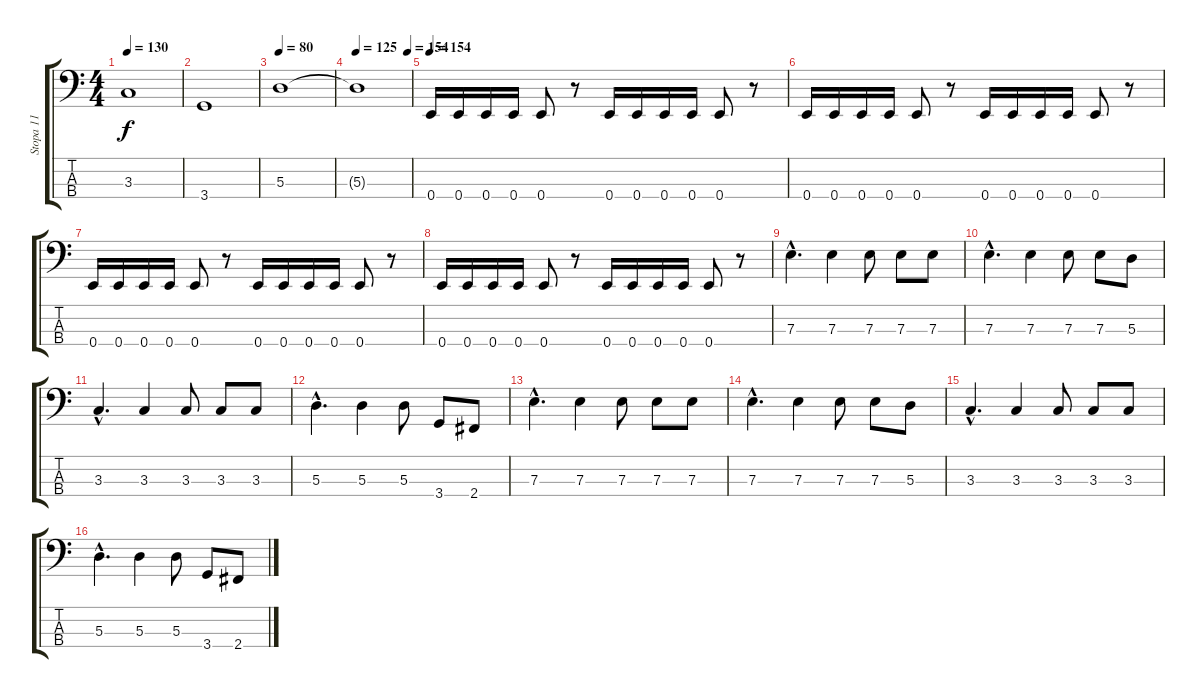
\track ("Stopa 11" "Stopa 11") {instrument electricbassfinger}
\staff {score tabs}
\tuning (G2 D2 A1 E1) {hide}
\ts (4 4)
\tempo 130
\clef f4
\ks c
3.3.1{dy f} |
3.4.1 |
\tempo 80
5.3.1 |
\tempo 125
\tempo (154 0.9375)
5.3{t}.1 |
\tempo 154
0.4.16 0.4.16 0.4.16 0.4.16 0.4.8 r.8 0.4.16 0.4.16 0.4.16 0.4.16 0.4.8 r.8 |
0.4.16 0.4.16 0.4.16 0.4.16 0.4.8 r.8 0.4.16 0.4.16 0.4.16 0.4.16 0.4.8 r.8 |
0.4.16 0.4.16 0.4.16 0.4.16 0.4.8 r.8 0.4.16 0.4.16 0.4.16 0.4.16 0.4.8 r.8 |
0.4.16 0.4.16 0.4.16 0.4.16 0.4.8 r.8 0.4.16 0.4.16 0.4.16 0.4.16 0.4.8 r.8 |
7.3{hac}.4{d} 7.3.4 7.3.8 7.3.8 7.3.8 |
7.3{hac}.4{d} 7.3.4 7.3.8 7.3.8 5.3.8 |
3.3{hac}.4{d} 3.3.4 3.3.8 3.3.8 3.3.8 |
5.3{hac}.4{d} 5.3.4 5.3.8 3.4.8 2.4.8 |
7.3{hac}.4{d} 7.3.4 7.3.8 7.3.8 7.3.8 |
7.3{hac}.4{d} 7.3.4 7.3.8 7.3.8 5.3.8 |
3.3{hac}.4{d} 3.3.4 3.3.8 3.3.8 3.3.8 |
5.3{hac}.4{d} 5.3.4 5.3.8 3.4.8 2.4.8
